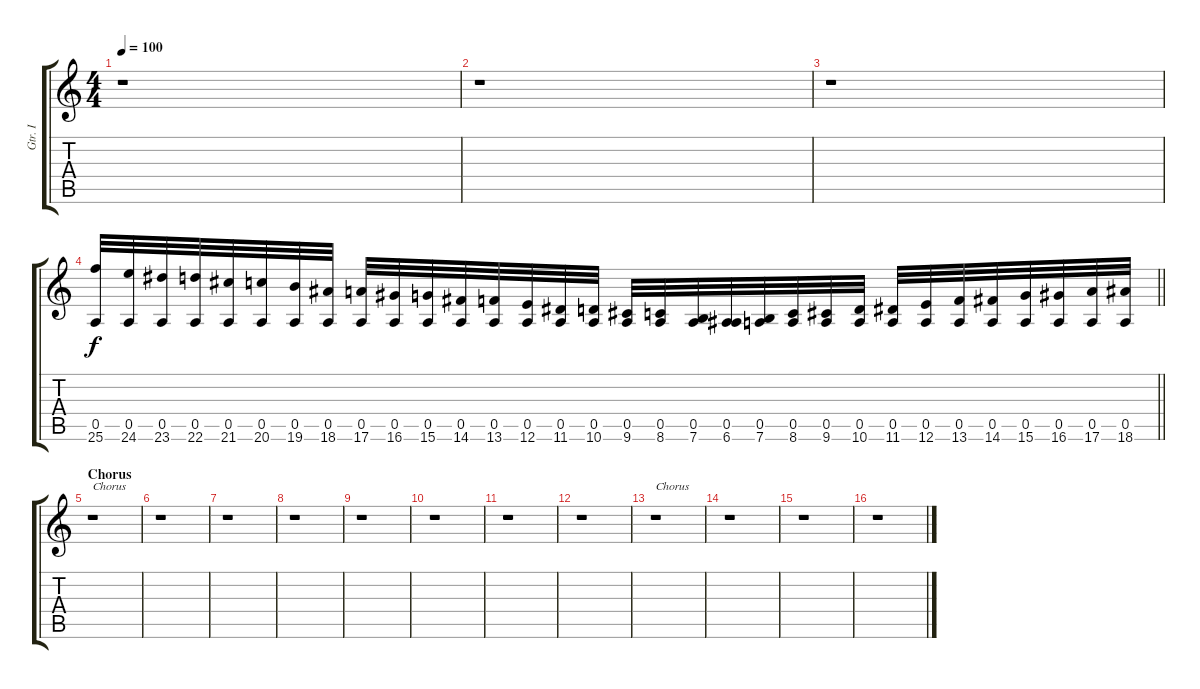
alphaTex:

\track ("Gtr. I" "Gtr. I") {instrument electricguitarclean}
\staff {score tabs}
\tuning (E4 B3 G3 D3 A2 E2) {hide}
\ts (4 4)
\tempo 100
\clef g2
\ks c
r.1{dy f} |
r.1 |
r.1 |
\barLineRight lightlight
(0.5 25.6).32{instrument guitarfretnoise} (0.5 24.6).32 (0.5 23.6).32 (0.5 22.6).32 (0.5 21.6).32 (0.5 20.6).32 (0.5 19.6).32 (0.5 18.6).32 (0.5 17.6).32 (0.5 16.6).32 (0.5 15.6).32 (0.5 14.6).32 (0.5 13.6).32 (0.5 12.6).32 (0.5 11.6).32 (0.5 10.6).32 (0.5 9.6).32 (0.5 8.6).32 (0.5 7.6).32 (0.5 6.6).32 (0.5 7.6).32 (0.5 8.6).32 (0.5 9.6).32 (0.5 10.6).32 (0.5 11.6).32 (0.5 12.6).32 (0.5 13.6).32 (0.5 14.6).32 (0.5 15.6).32 (0.5 16.6).32 (0.5 17.6).32 (0.5 18.6).32 |
\section ("" "Chorus")
r.1{txt "Chorus "} |
r.1 |
r.1 |
r.1 |
r.1 |
r.1 |
r.1 |
r.1 |
r.1{txt "Chorus "} |
r.1 |
r.1 |
r.1
